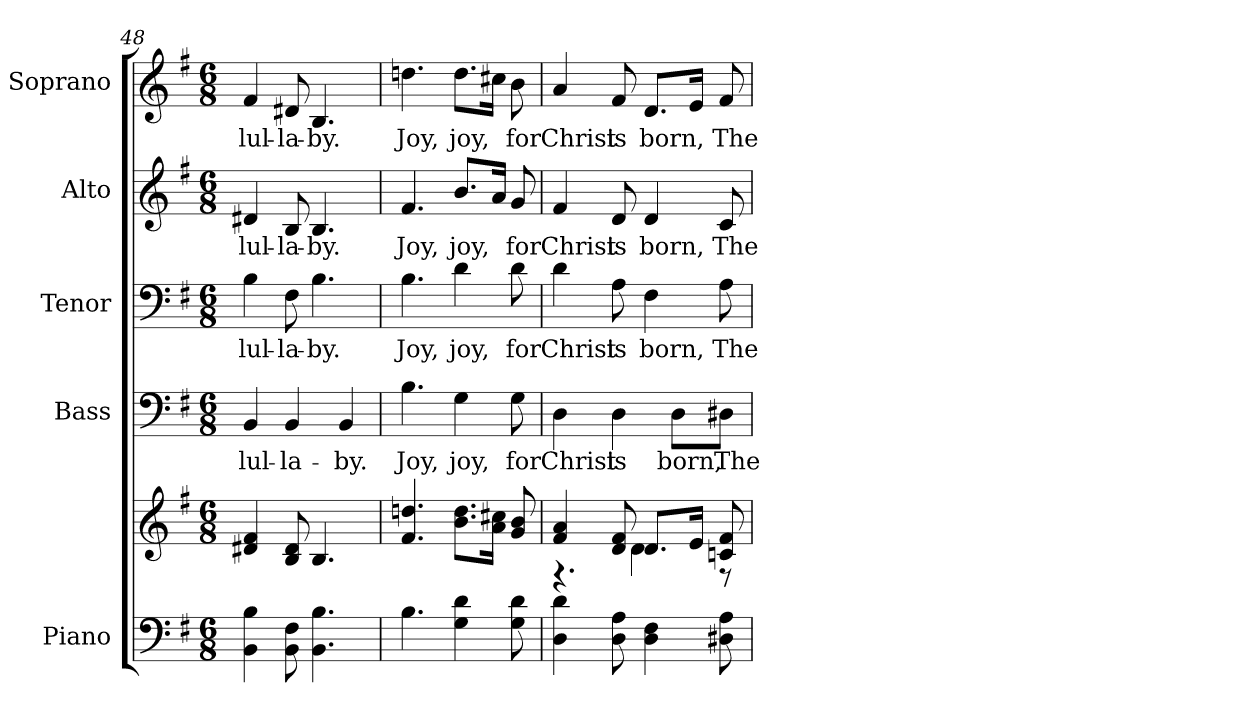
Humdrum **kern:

**kern	**kern	**kern	**text	**kern	**text	**kern	**text	**kern	**text
*part5	*part5	*part4	*part4	*part3	*part3	*part2	*part2	*part1	*part1
*staff6	*staff5	*staff4	*staff4	*staff3	*staff3	*staff2	*staff2	*staff1	*staff1
*I"Piano	*	*I"Bass	*	*I"Tenor	*	*I"Alto	*	*I"Soprano	*
*I'Pno.	*	*I'B.	*	*I'T.	*	*I'A.	*	*I'S.	*
*clefF4	*clefG2	*clefF4	*	*clefF4	*	*clefG2	*	*clefG2	*
*k[f#]	*k[f#]	*k[f#]	*	*k[f#]	*	*k[f#]	*	*k[f#]	*
*G:	*G:	*G:	*	*G:	*	*G:	*	*G:	*
*M6/8	*M6/8	*M6/8	*	*M6/8	*	*M6/8	*	*M6/8	*
=48	=48	=48	=48	=48	=48	=48	=48	=48	=48
!	!	!	!LO:LY:b:color=#000000	!	!	!	!	!	!
!	!	!	!	!	!LO:LY:b:color=#000000	!	!	!	!
!	!	!	!	!	!	!	!LO:LY:b:color=#000000	!	!
!	!	!	!	!	!	!	!	!	!LO:LY:b:color=#000000
4BBi\ 4Bi	4d#Xi/ 4f#i	4BBi/	lul-	4Bi\	lul-	4d#Xi/	lul-	4f#i/	lul-
!	!	!	!LO:LY:b:color=#000000	!	!	!	!	!	!
!	!	!	!	!	!LO:LY:b:color=#000000	!	!	!	!
!	!	!	!	!	!	!	!LO:LY:b:color=#000000	!	!
!	!	!	!	!	!	!	!	!	!LO:LY:b:color=#000000
8BBi\ 8F#i	8Bi/ 8d#i	4BBi/	-la-	8F#i\	-la-	8Bi/	-la-	8d#Xi/	-la-
!	!	!	!	!	!LO:LY:b:color=#000000	!	!	!	!
!	!	!	!	!	!	!	!LO:LY:b:color=#000000	!	!
!	!	!	!	!	!	!	!	!	!LO:LY:b:color=#000000
4.BBi\ 4.Bi	4.Bi/	.	.	4.Bi\	-by.	4.Bi/	-by.	4.Bi/	-by.
!	!	!	!LO:LY:b:color=#000000	!	!	!	!	!	!
.	.	4BBi/	-by.	.	.	.	.	.	.
!!LO:PB:g=z
=49	=49	=49	=49	=49	=49	=49	=49	=49	=49
!	!	!	!LO:LY:b:color=#000000	!	!	!	!	!	!
!	!	!	!	!	!LO:LY:b:color=#000000	!	!	!	!
!	!	!	!	!	!	!	!LO:LY:b:color=#000000	!	!
!	!	!	!	!	!	!	!	!	!LO:LY:b:color=#000000
4.Bi\	4.f#i/ 4.ddni	4.Bi\	Joy,	4.Bi\	Joy,	4.f#i/	Joy,	4.ddni\	Joy,
!	!	!	!LO:LY:b:color=#000000	!	!	!	!	!	!
!	!	!	!	!	!LO:LY:b:color=#000000	!	!	!	!
!	!	!	!	!	!	!	!LO:LY:b:color=#000000	!	!
!	!	!	!	!	!	!	!	!	!LO:LY:b:color=#000000
4Gi\ 4di	8.bi\ 8.ddiL	4Gi\	joy,	4di\	joy,	8.bi/L	joy,	8.ddi\L	joy,
.	16ai\ 16cc#XiJk	.	.	.	.	16ai/Jk	.	16cc#Xi\Jk	.
!	!	!	!LO:LY:b:color=#000000	!	!	!	!	!	!
!	!	!	!	!	!LO:LY:b:color=#000000	!	!	!	!
!	!	!	!	!	!	!	!LO:LY:b:color=#000000	!	!
!	!	!	!	!	!	!	!	!	!LO:LY:b:color=#000000
8Gi\ 8di	8gi/ 8bi	8Gi\	for	8di\	for	8gi/	for	8bi\	for
=50	=50	=50	=50	=50	=50	=50	=50	=50	=50
*	*^	*	*	*	*	*	*	*	*
!	!	!	!	!LO:LY:b:color=#000000	!	!	!	!	!	!
!	!	!	!	!	!	!LO:LY:b:color=#000000	!	!	!	!
!	!	!	!	!	!	!	!	!LO:LY:b:color=#000000	!	!
!	!	!	!	!	!	!	!	!	!	!LO:LY:b:color=#000000
4Di\ 4di	4f#i/ 4ai	4.r	4Di\	Christ	4di\	Christ	4f#i/	Christ	4ai/	Christ
!	!	!	!	!LO:LY:b:color=#000000	!	!	!	!	!	!
!	!	!	!	!	!	!LO:LY:b:color=#000000	!	!	!	!
!	!	!	!	!	!	!	!	!LO:LY:b:color=#000000	!	!
!	!	!	!	!	!	!	!	!	!	!LO:LY:b:color=#000000
8Di\ 8Ai	8di/ 8f#i	.	4Di\	is	8Ai\	is	8di/	is	8f#i/	is
!	!	!	!	!	!	!LO:LY:b:color=#000000	!	!	!	!
!	!	!	!	!	!	!	!	!LO:LY:b:color=#000000	!	!
!	!	!	!	!	!	!	!	!	!	!LO:LY:b:color=#000000
4Di\ 4F#i	8.di/L	4di\	.	.	4F#i\	born,	4di/	born,	8.di/L	born,
!	!	!	!	!LO:LY:b:color=#000000	!	!	!	!	!	!
.	.	.	8Di\L	born,	.	.	.	.	.	.
.	16ei/Jk	.	.	.	.	.	.	.	16ei/Jk	.
!	!	!	!	!LO:LY:b:color=#000000	!	!	!	!	!	!
!	!	!	!	!	!	!LO:LY:b:color=#000000	!	!	!	!
!	!	!	!	!	!	!	!	!LO:LY:b:color=#000000	!	!
!	!	!	!	!	!	!	!	!	!	!LO:LY:b:color=#000000
8D#Xi\ 8Ai	8cni/ 8f#i	8r	8D#Xi\J	The	8Ai\	The	8ci/	The	8f#i/	The
*	*v	*v	*	*	*	*	*	*	*	*
=	=	=	=	=	=	=	=	=	=
*-	*-	*-	*-	*-	*-	*-	*-	*-	*-
